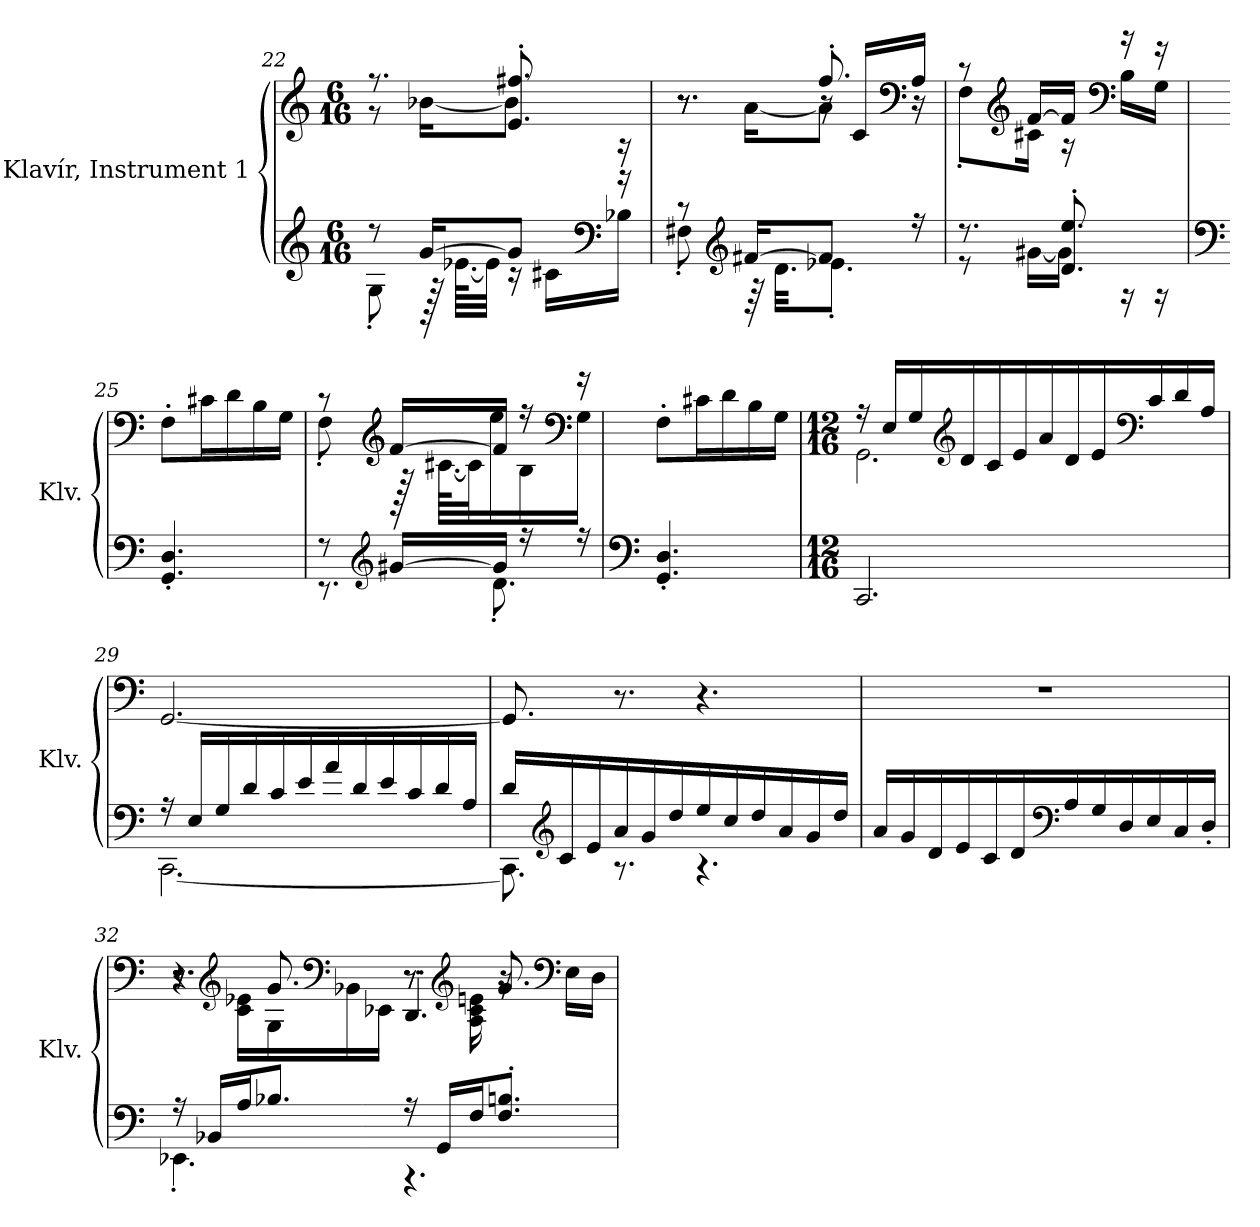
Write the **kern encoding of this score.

**kern	**kern
*part1	*part1
*staff2	*staff1
*I"Klavír, Instrument  1	*
*I'Klv.	*
*clefG2	*clefG2
*k[]	*k[]
*M6/16	*M6/16
=22	=22
*^	*^
8r	8G'\	8.r	8r
[16g/KL	128r	.	[16b-X\KL
.	[64.e-X\KLLL	.	.
.	32e-\JJJ]	.	.
8g/J]	16r	8.e/' 8.ff#X/'	8b-\J]
.	16c#X\LL	.	.
*clefF4	*	*	*
16r	16B-X\JJ	.	16r
!!LO:LB:g=z
=23	=23	=23	=23
*	*	*	*^
8r	8F#X'\	8.r	8r	8.r
*clefG2	*	*	*	*
[16f#X/KL	64r	.	[16a\KL	.
.	32.d\KKL	.	.	.
8f#/J]	8.e-X'\J	8.ff'/	8a\J]	16r
.	.	.	.	16c/LL
*	*	*clefF4	*	*
16r	.	.	16r	16A/JJ
*	*	*v	*v	*v
=24	=24	=24
*	*	*MM165
*	*	*^
8.r	8r	8r	8F'\L
*	*	*clefG2	*
.	[16g#X\LL	[16f/LL	16c#X\Jk
8.d/' 8.ee/'	16g#\JJ]	16f/JJ]	16r
*	*	*clefF4	*
.	16r	16r	16B\LL
.	16r	16r	16G\JJ
*v	*v	*	*
*	*v	*v
=25	=25
*clefF4	*
4.GG/' 4.D/'	8F'\L
.	16c#X\L
.	16d\
.	16B\
.	16G\JJ
!!LO:LB:g=z
=26	=26
*^	*^
8r	8.r	8r	8F'\
*clefG2	*	*clefG2	*
[16g#X/LL	.	[16f/LL	128r
.	.	.	[64.c#X\KLLL
.	.	.	32c#\J]
*	*	*MM140	*
16g#/JJ]	8.d'\	16f/JJ]	16ee\
16r	.	16r	16B\
*	*	*clefF4	*
16r	.	16r	16G\JJ
*v	*v	*	*
*	*v	*v
=27	=27
*clefF4	*
4.GG/' 4.D/'	8F'\L
.	16c#X\L
.	16d\
.	16B\
*	*MM90
.	16G\JJ
=28	=28
*M12/16	*M12/16
*	*MM80
*	*^
2.CC/	16r	2.GG\
*	*MM170	*
.	16E/LL	.
.	16G/	.
*	*clefG2	*
.	16d/	.
.	16c/	.
.	16e/	.
.	16a/	.
.	16d/	.
.	16e/	.
*	*clefF4	*
.	16c/	.
.	16d/	.
.	16A/JJ	.
*	*v	*v
!!LO:LB:g=z
=29	=29
*	*MM140
*^	*
16r	[2.CC\	[2.GG/
16E/LL	.	.
16G/	.	.
16d/	.	.
16c/	.	.
16e/	.	.
16a/	.	.
16d/	.	.
16e/	.	.
16c/	.	.
16d/	.	.
16A/JJ	.	.
=30	=30	=30
16d/LL	8.CC\]	8.GG/]
*clefG2	*	*
16c/	.	.
16e/	.	.
16a/	8.r	8.r
16g/	.	.
16dd/	.	.
*	*	*MM150
16ee/	4.r	4.r
16cc/	.	.
16dd/	.	.
16a/	.	.
16g/	.	.
16dd/JJ	.	.
*v	*v	*
=31	=31
16a/LL	2.r
16g/	.
16d/	.
16e/	.
16c/	.
16d/	.
*clefF4	*
16A/	.
16G/	.
16D/	.
16E/	.
16C/	.
16D'/JJ	.
!!LO:LB:g=z
=32	=32
*	*MM80
*^	*^
*	*	*	*^
16r	4.EE-X'\	4.r	8r	8.r
16BB-X/LL	.	.	.	.
*	*	*clefG2	*	*
*	*	*MM90	*	*
16A/J	.	.	16c\ 16e-X\LL	.
*	*	*MM80	*	*
8.B-X/J	.	.	16G\	8.g/
*	*	*clefF4	*	*
*	*	*MM100	*	*
.	.	.	16BB-X\	.
*	*	*MM80	*	*
.	.	.	16EE-X\JJ	.
16r	4.r	8.r	8r	4.DD'/
16GG/LL	.	.	.	.
*	*	*clefG2	*	*
16F/J	.	.	16A\ 16c\ 16en\	.
8.F/' 8.Bn/'J	.	8.g/	16r	.
*	*	*clefF4	*	*
.	.	.	16E\LL	.
*	*	*MM70	*	*
.	.	.	16D\JJ	.
*v	*v	*	*	*
*	*v	*v	*v
=	=
*-	*-
